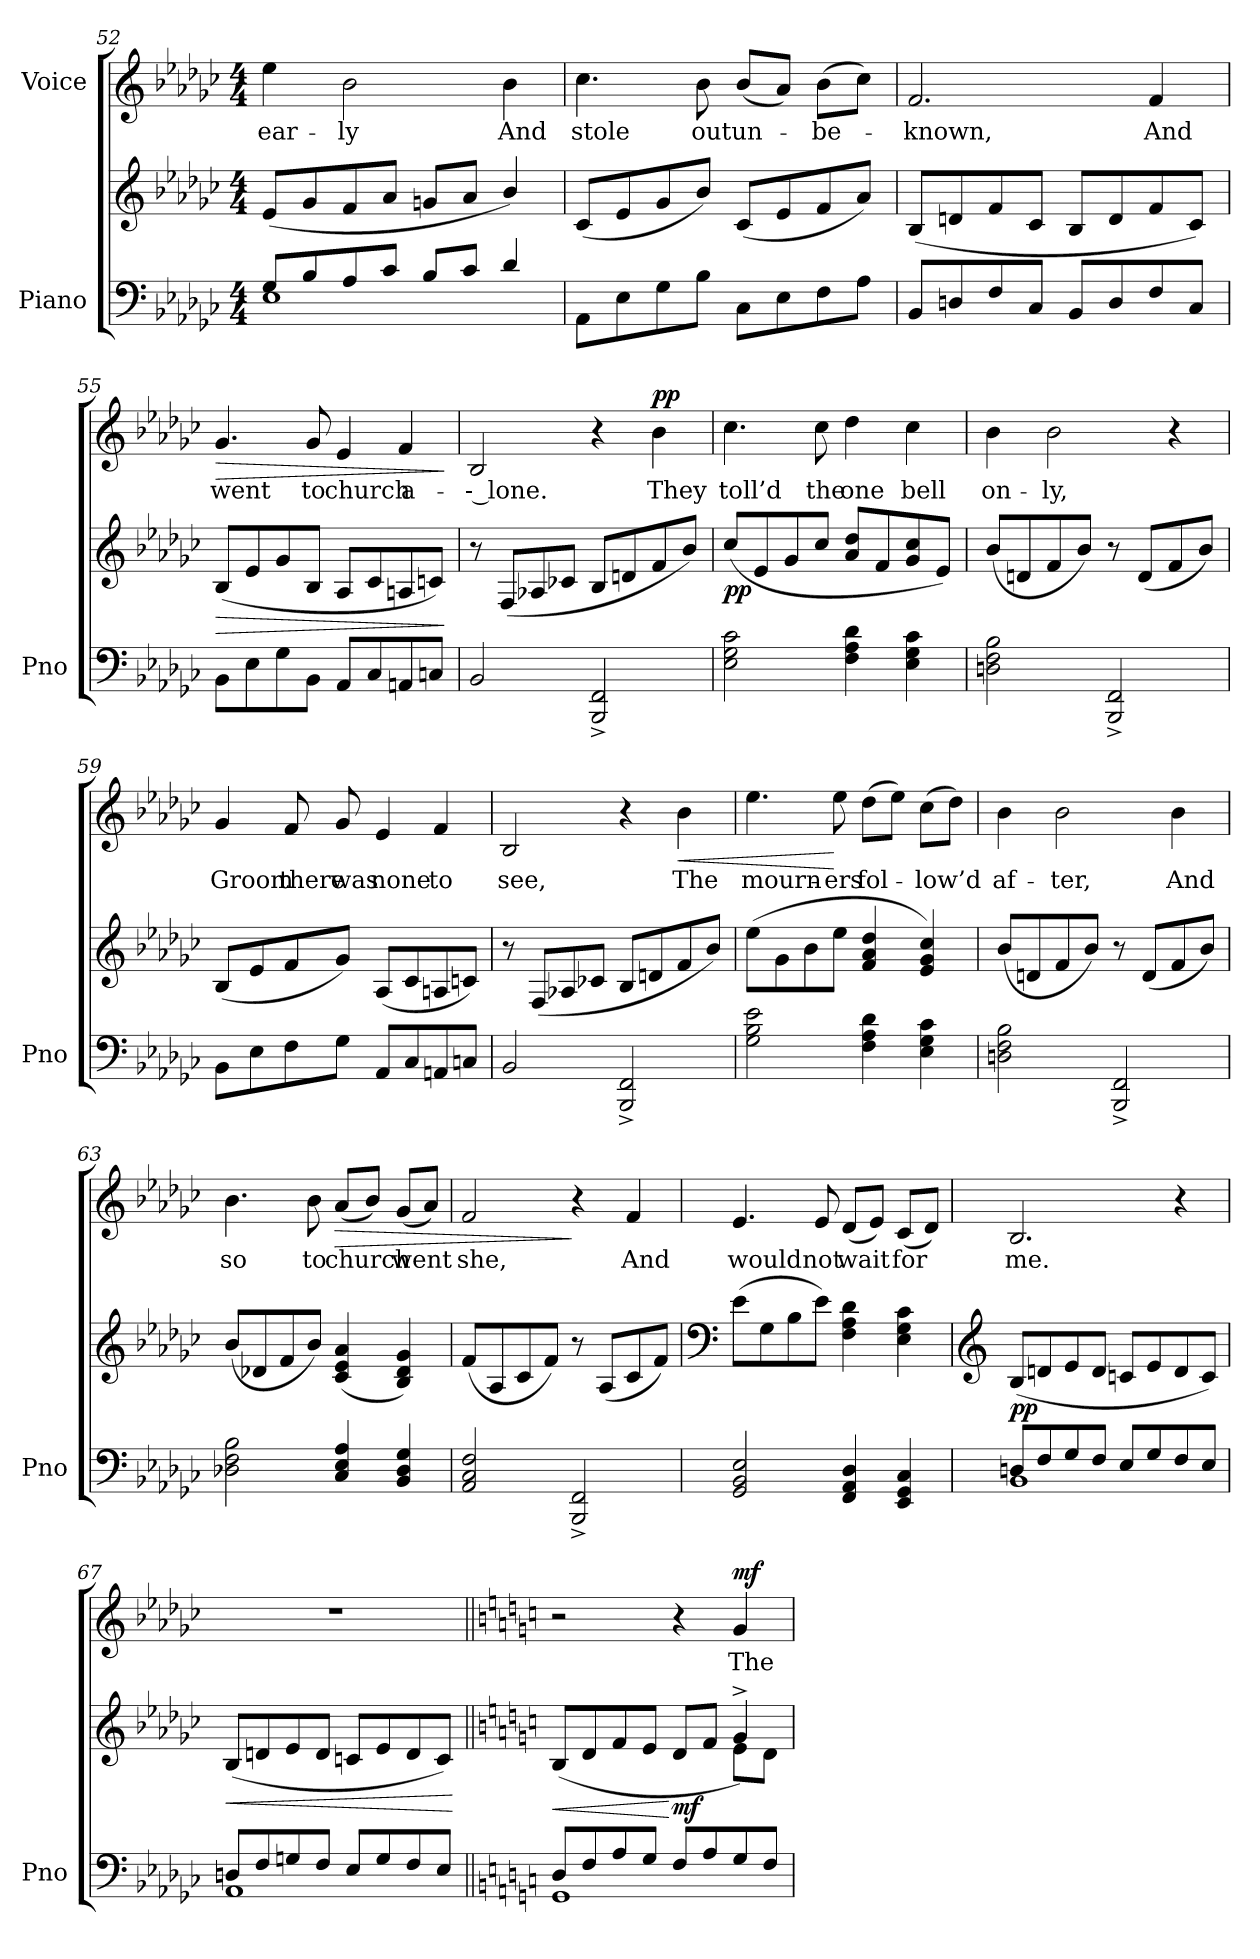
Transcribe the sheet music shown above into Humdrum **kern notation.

**kern	**kern	**dynam	**kern	**text	**dynam
*part2	*part2	*part2	*part1	*part1	*part1
*staff3	*staff2	*staff2/3	*staff1	*staff1	*staff1
*I"Piano	*	*	*I"Voice	*	*
*I'Pno	*	*	*	*	*
*clefF4	*clefG2	*	*clefG2	*	*
*k[b-e-a-d-g-c-]	*k[b-e-a-d-g-c-]	*	*k[b-e-a-d-g-c-]	*	*
*M4/4	*M4/4	*	*M4/4	*	*
=52	=52	=52	=52	=52	=52
*^	*	*	*	*	*
!	!	!	!	!	!LO:LY:b	!
8G-/L	1E-	(<8e-/L	.	4ee-\	ear-	.
8B-/	.	8g-/	.	.	.	.
!	!	!	!	!	!LO:LY:b	!
8A-/	.	8f/	.	2b-\	-ly	.
8c-/J	.	8a-/J	.	.	.	.
8B-/L	.	8gn/L	.	.	.	.
8c-/J	.	8a-/J	.	.	.	.
!	!	!	!	!	!LO:LY:b	!
4d-/	.	4b-/)	.	4b-\	And	.
*v	*v	*	*	*	*	*
!!LO:LB:g=z
=53	=53	=53	=53	=53	=53
!	!	!	!	!LO:LY:b	!
8AA-\L	(8c-/L	.	4.cc-\	stole	.
8E-\	8e-/	.	.	.	.
8G-\	8g-/	.	.	.	.
!	!	!	!	!LO:LY:b	!
8B-\J	8b-/J)	.	8b-\	out	.
!	!	!	!	!LO:LY:b	!
8C-\L	(8c-/L	.	(8b-/L	un-	.
8E-\	8e-/	.	8a-/J)	.	.
!	!	!	!	!LO:LY:b	!
8F\	8f/	.	(8b-\L	-be-	.
8A-\J	8a-/J)	.	8cc-\J)	.	.
=54	=54	=54	=54	=54	=54
!	!	!	!	!LO:LY:b	!
8BB-/L	(8B-/L	.	2.f/	-known,	.
8Dn/	8dn/	.	.	.	.
8F/	8f/	.	.	.	.
8C-/J	8c-/J	.	.	.	.
8BB-/L	8B-/L	.	.	.	.
8D/	8d/	.	.	.	.
!	!	!	!	!LO:LY:b	!
8F/	8f/	.	4f/	And	.
8C-/J	8c-/J)	.	.	.	.
=55	=55	=55	=55	=55	=55
!	!	!LO:HP:b	!	!LO:LY:b	!LO:HP:b
8BB-\L	(>8B-/L	>	4.g-/	went	>
8E-\	8e-/	.	.	.	.
8G-\	8g-/	.	.	.	.
!	!	!	!	!LO:LY:b	!
8BB-\J	8B-/J	.	8g-/	to	.
!	!	!	!	!LO:LY:b	!
8AA-/L	8A-/L	.	4e-/	church	.
8C-/	8c-/	.	.	.	.
!	!	!	!	!LO:LY:b	!
8AAn/	8An/	.	4f/	a-	.
8Cn/J	8cn/J)	.	.	.	.
.	.	]	.	.	]
!!LO:LB:g=z
=56	=56	=56	=56	=56	=56
!	!	!	!	!LO:LY:b	!
2BB-/	8r	.	2B-/	-- lone.	.
.	(8F/L	.	.	.	.
.	8A-X/	.	.	.	.
.	8c-X/J	.	.	.	.
2BBB-/^> 2FF/^>	8B-/L	.	4r	.	.
.	8dn/	.	.	.	.
!	!	!	!	!LO:LY:b	!LO:DY:a
.	8f/	.	4b-\	They	pp
.	8b-/J)	.	.	.	.
=57	=57	=57	=57	=57	=57
!	!	!LO:DY:b	!	!LO:LY:b	!
2E-\ 2G-\ 2c-\	(8cc-/L	pp	4.cc-\	toll’d	.
.	8e-/	.	.	.	.
.	8g-/	.	.	.	.
!	!	!	!	!LO:LY:b	!
.	8cc-/J	.	8cc-\	the	.
!	!	!	!	!LO:LY:b	!
4F\ 4A-\ 4d-\	8a-/ 8dd-/L	.	4dd-\	one	.
.	8f/	.	.	.	.
!	!	!	!	!LO:LY:b	!
4E-\ 4G-\ 4c-\	8g-/ 8cc-/	.	4cc-\	bell	.
.	8e-/J)	.	.	.	.
=58	=58	=58	=58	=58	=58
!	!	!	!	!LO:LY:b	!
2Dn\ 2F\ 2B-\	(8b-/L	.	4b-\	on-	.
.	8dn/	.	.	.	.
!	!	!	!	!LO:LY:b	!
.	8f/	.	2b-\	-ly,	.
.	8b-/J)	.	.	.	.
2BBB-/^> 2FF/^>	8r	.	.	.	.
.	(8d/L	.	.	.	.
.	8f/	.	4r	.	.
.	8b-/J)	.	.	.	.
!!LO:PB:g=z
=59	=59	=59	=59	=59	=59
!	!	!	!	!LO:LY:b	!
8BB-\L	(8B-/L	.	4g-/	Groom	.
8E-\	8e-/	.	.	.	.
!	!	!	!	!LO:LY:b	!
8F\	8f/	.	8f/	there	.
!	!	!	!	!LO:LY:b	!
8G-\J	8g-/J)	.	8g-/	was	.
!	!	!	!	!LO:LY:b	!
8AA-/L	(8A-/L	.	4e-/	none	.
8C-/	8c-/	.	.	.	.
!	!	!	!	!LO:LY:b	!
8AAn/	8An/	.	4f/	to	.
8Cn/J	8cn/J)	.	.	.	.
=60	=60	=60	=60	=60	=60
!	!	!	!	!LO:LY:b	!
2BB-/	8r	.	2B-/	see,	.
.	(8F/L	.	.	.	.
.	8A-X/	.	.	.	.
.	8c-X/J	.	.	.	.
2BBB-/^> 2FF/^>	8B-/L	.	4r	.	.
.	8dn/	.	.	.	.
!	!	!	!	!LO:LY:b	!LO:HP:b
.	8f/	.	4b-\	The	<
.	8b-/J)	.	.	.	.
=61	=61	=61	=61	=61	=61
!	!	!	!	!LO:LY:b	!
2G-\ 2B-\ 2e-\	(8ee-\L	.	4.ee-\	mourn-	.
.	8g-\	.	.	.	.
.	8b-\	.	.	.	.
!	!	!	!	!LO:LY:b	!
.	8ee-\J	.	8ee-\	-ers	[
!	!	!	!	!LO:LY:b	!
4F\ 4A-\ 4d-\	4f/ 4a-/ 4dd-/	.	(8dd-\L	fol-	.
.	.	.	8ee-\J)	.	.
!	!	!	!	!LO:LY:b	!
4E-\ 4G-\ 4c-\	4e-/ 4g-/ 4cc-/)	.	(8cc-\L	-low’d	.
.	.	.	8dd-\J)	.	.
!!LO:LB:g=z
=62	=62	=62	=62	=62	=62
!	!	!	!	!LO:LY:b	!
2Dn\ 2F\ 2B-\	(8b-/L	.	4b-\	af-	.
.	8dn/	.	.	.	.
!	!	!	!	!LO:LY:b	!
.	8f/	.	2b-\	-ter,	.
.	8b-/J)	.	.	.	.
2BBB-/^> 2FF/^>	8r	.	.	.	.
.	(8d/L	.	.	.	.
!	!	!	!	!LO:LY:b	!
.	8f/	.	4b-\	And	.
.	8b-/J)	.	.	.	.
=63	=63	=63	=63	=63	=63
!	!	!	!	!LO:LY:b	!
2D-X\ 2F\ 2B-\	(8b-/L	.	4.b-\	so	.
.	8d-X/	.	.	.	.
.	8f/	.	.	.	.
!	!	!	!	!LO:LY:b	!
.	8b-/J)	.	8b-\	to	.
!	!	!	!	!LO:LY:b	!LO:HP:b
4C-/ 4E-/ 4A-/	(4c-/ 4e-/ 4a-/	.	(8a-/L	church	>
.	.	.	8b-/J)	.	.
!	!	!	!	!LO:LY:b	!
4BB-/ 4D-/ 4G-/	4B-/ 4d-/ 4g-/)	.	(8g-/L	went	.
.	.	.	8a-/J)	.	.
=64	=64	=64	=64	=64	=64
!	!	!	!	!LO:LY:b	!
2AA-/ 2C-/ 2F/	(8f/L	.	2f/	she,	.
.	8A-/	.	.	.	.
.	8c-/	.	.	.	.
.	8f/J)	.	.	.	.
2BBB-/^> 2FF/^>	8r	.	4r	.	]
.	(8A-/L	.	.	.	.
!	!	!	!	!LO:LY:b	!
.	8c-/	.	4f/	And	.
.	8f/J)	.	.	.	.
!!LO:LB:g=z
=65	=65	=65	=65	=65	=65
*	*clefF4	*	*	*	*
!	!	!	!	!LO:LY:b	!
2GG-/ 2BB-/ 2E-/	(8e-\L	.	4.e-/	would	.
.	8G-\	.	.	.	.
.	8B-\	.	.	.	.
!	!	!	!	!LO:LY:b	!
.	8e-\J)	.	8e-/	not	.
!	!	!	!	!LO:LY:b	!
4FF/ 4AA-/ 4D-/	4F\ 4A-\ 4d-\	.	(8d-/L	wait	.
.	.	.	8e-/J)	.	.
!	!	!	!	!LO:LY:b	!
4EE-/ 4GG-/ 4C-/	4E-\ 4G-\ 4c-\	.	(8c-/L	for	.
.	.	.	8d-/J)	.	.
=66	=66	=66	=66	=66	=66
*	*clefG2	*	*	*	*
*^	*	*	*	*	*
!	!	!	!LO:DY:b	!	!LO:LY:b	!
8Dn/L	1BB-	(8B-/L	pp	2.B-/	me.	.
8F/	.	8dn/	.	.	.	.
8G-/	.	8e-/	.	.	.	.
8F/J	.	8d/J	.	.	.	.
8E-/L	.	8cn/L	.	.	.	.
8G-/	.	8e-/	.	.	.	.
8F/	.	8d/	.	4r	.	.
8E-/J	.	8c/J)	.	.	.	.
=67	=67	=67	=67	=67	=67	=67
!	!	!	!LO:HP:b	!	!	!
8Dn/L	1AA-	(8B-/L	<	1r	.	.
8F/	.	8dn/	.	.	.	.
8Gn/	.	8e-/	.	.	.	.
8F/J	.	8d/J	.	.	.	.
8E-/L	.	8cn/L	.	.	.	.
8G/	.	8e-/	.	.	.	.
8F/	.	8d/	.	.	.	.
8E-/J	.	8c/J)	.	.	.	.
*v	*v	*	*	*	*	*
.	.	[	.	.	.
!!LO:LB:g=z
=68||	=68||	=68||	=68||	=68||	=68||
*k[]	*k[]	*	*k[]	*	*
*^	*	*	*	*	*
!	!	!	!LO:HP:b	!	!	!
*	*	*^	*	*	*	*
8D/L	1GG	(>8B/L	2.ryy	<	2r	.	.
8F/	.	8d/	.	.	.	.	.
8A/	.	8f/	.	.	.	.	.
8G/J	.	8e/J	.	.	.	.	.
!	!	!	!	!LO:DY:n=1:b	!	!	!
8F/L	.	8d/L	.	[ mf	4r	.	.
8A/	.	8f/J	.	.	.	.	.
!	!	!	!	!	!	!LO:LY:b	!LO:DY:a
8G/	.	4g^/)	8e\L	.	4g/	The	mf
8F/J	.	.	8d\J	.	.	.	.
*v	*v	*	*	*	*	*	*
*	*v	*v	*	*	*	*
=	=	=	=	=	=
*-	*-	*-	*-	*-	*-
